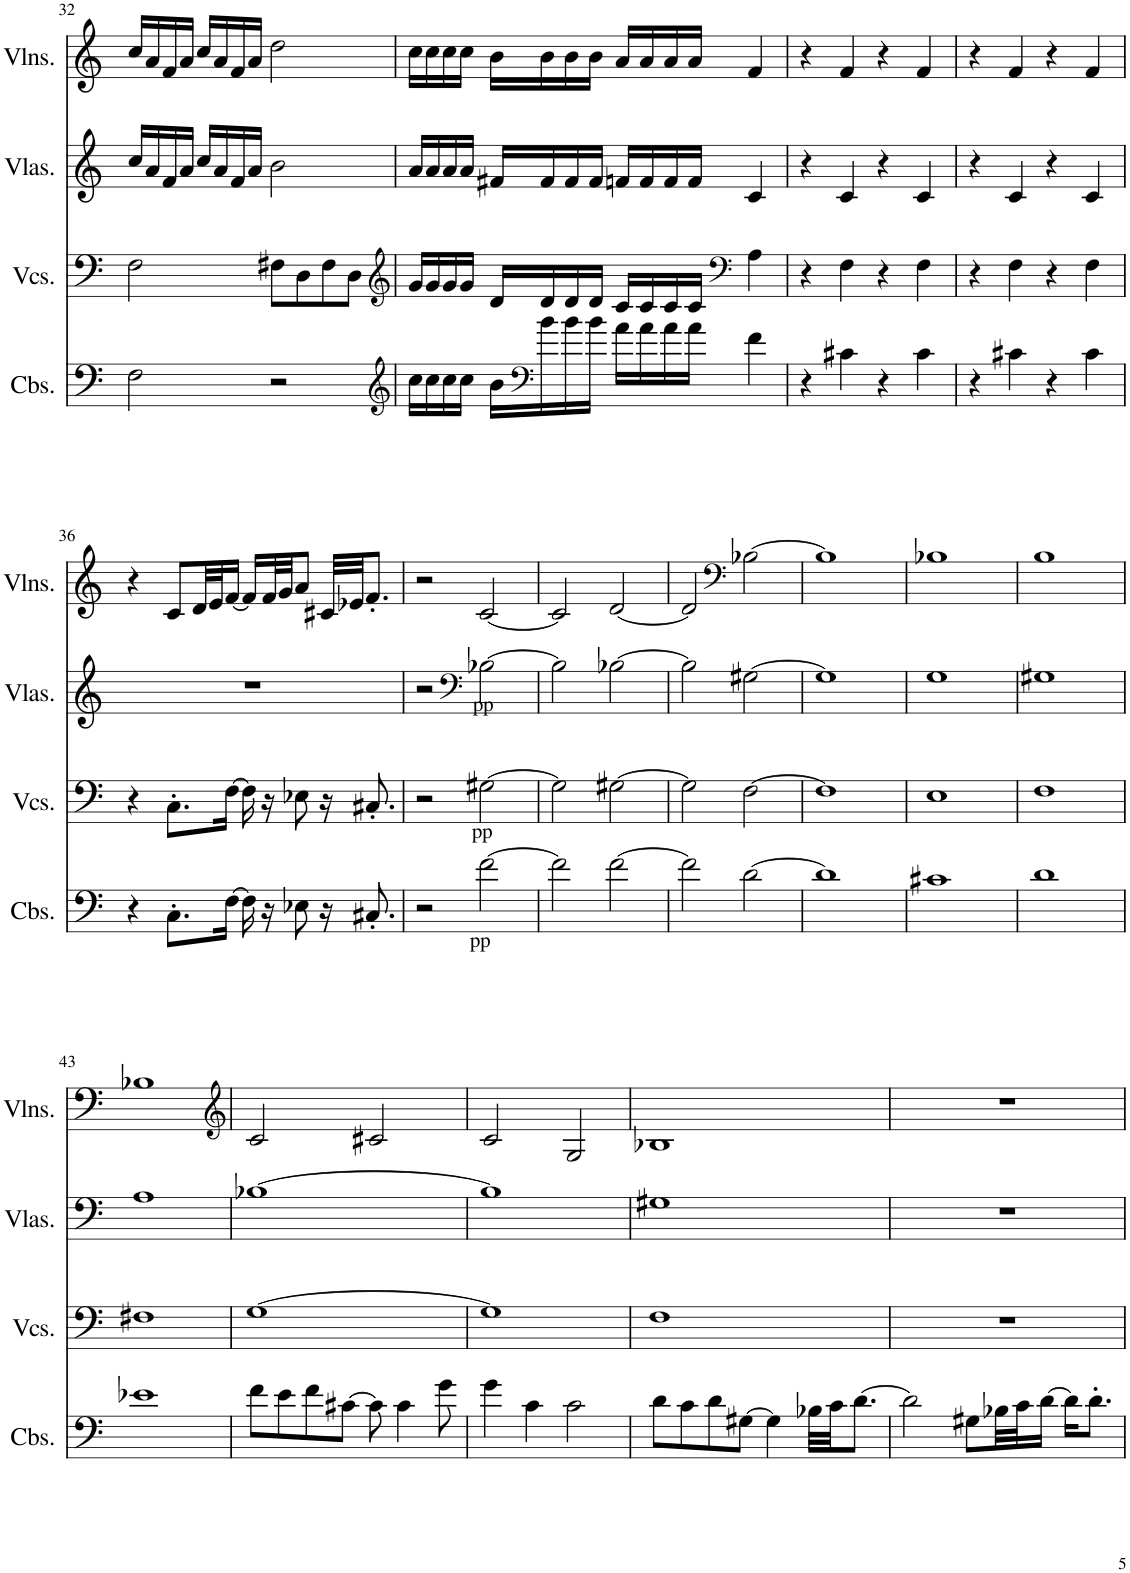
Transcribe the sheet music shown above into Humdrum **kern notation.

**kern	**kern	**kern	**kern
*part4	*part3	*part2	*part1
*staff4	*staff3	*staff2	*staff1
*I"Contrabasses	*I"Violoncellos	*I"Violas	*I"Violins
*I'Cbs.	*I'Vcs.	*I'Vlas.	*I'Vlns.
!!LO:PB:g=z
*clefF4	*clefF4	*clefG2	*clefG2
*Trd7c12	*	*	*
*k[]	*k[]	*k[]	*k[]
*M4/4	*M4/4	*M4/4	*M4/4
=32	=32	=32	=32
2F\	2F\	16cc/LL	16cc/LL
.	.	16a/	16a/
.	.	16f/	16f/
.	.	16a/JJ	16a/JJ
.	.	16cc/LL	16cc/LL
.	.	16a/	16a/
.	.	16f/	16f/
.	.	16a/JJ	16a/JJ
2r	8F#X\L	2b\	2dd\
.	8D\	.	.
.	8F#\	.	.
.	8D\J	.	.
=33	=33	=33	=33
*clefG2	*clefG2	*	*
16cc\LL	16g/LL	16a/LL	16cc\LL
16cc\	16g/	16a/	16cc\
16cc\	16g/	16a/	16cc\
16cc\JJ	16g/JJ	16a/JJ	16cc\JJ
16b\LL	16d/LL	16f#X/LL	16b\LL
*clefF4	*	*	*
16b\	16d/	16f#/	16b\
16b\	16d/	16f#/	16b\
16b\JJ	16d/JJ	16f#/JJ	16b\JJ
16a\LL	16c/LL	16fn/LL	16a/LL
16a\	16c/	16f/	16a/
16a\	16c/	16f/	16a/
16a\JJ	16c/JJ	16f/JJ	16a/JJ
*	*clefF4	*	*
4f\	4A\	4c/	4f/
=34	=34	=34	=34
4r	4r	4r	4r
4c#X\	4F\	4c/	4f/
4r	4r	4r	4r
4c#\	4F\	4c/	4f/
=35	=35	=35	=35
4r	4r	4r	4r
4c#X\	4F\	4c/	4f/
4r	4r	4r	4r
4c#\	4F\	4c/	4f/
!!LO:LB:g=z
=36	=36	=36	=36
4r	4r	1r	4r
8.C'\L	8.C'\L	.	8c/L
.	.	.	32d/LL
.	.	.	32e/J
[16F\Jk	[16F\Jk	.	[16f/JJ
16F\]	16F\]	.	16f/LL]
16r	16r	.	32f/L
.	.	.	32g/JJ
8E-X\	8E-X\	.	8a/J
16r	16r	.	32c#X/LLL
.	.	.	32e-X/JJ
8.C#X'/	8.C#X'/	.	8.f'/J
=37	=37	=37	=37
2r	2r	2r	2r
*	*	*clefF4	*
!	!	!LO:TX:a:t=pp	!
!	!LO:TX:b:t=pp	!	!
!LO:TX:b:t=pp	!	!	!
[2f\	[2G#X\	[2B-X\	[2c/
=38	=38	=38	=38
2f\]	2G#\]	2B-\]	2c/]
[2f\	[2G#X\	[2B-X\	[2d/
=39	=39	=39	=39
2f\]	2G#\]	2B-\]	2d/]
*	*	*	*clefF4
[2d\	[2F\	[2G#X\	[2B-X\
=40	=40	=40	=40
1d]	1F]	1G#]	1B-]
=41	=41	=41	=41
1c#X	1E	1G	1B-X
=42	=42	=42	=42
1d	1F	1G#X	1B
!!LO:LB:g=z
=43	=43	=43	=43
1e-X	1F#X	1A	1B-X
=44	=44	=44	=44
*	*	*	*clefG2
8f\L	[1G	[1B-X	2c/
8e\	.	.	.
8f\	.	.	.
[8c#X\J	.	.	.
8c#\]	.	.	2c#X/
4c#\	.	.	.
8g\	.	.	.
=45	=45	=45	=45
4g\	1G]	1B-]	2c/
4c\	.	.	.
2c\	.	.	2G/
=46	=46	=46	=46
8d\L	1F	1G#X	1B-X
8c\	.	.	.
8d\	.	.	.
[8G#X\J	.	.	.
4G#\]	.	.	.
32B-X\LLL	.	.	.
32c\JJ	.	.	.
[8.d\J	.	.	.
=47	=47	=47	=47
2d\]	1r	1r	1r
8G#X\L	.	.	.
32B-X\LL	.	.	.
32c\J	.	.	.
[16d\JJ	.	.	.
16d\KL]	.	.	.
8.d'\J	.	.	.
=	=	=	=
*-	*-	*-	*-
